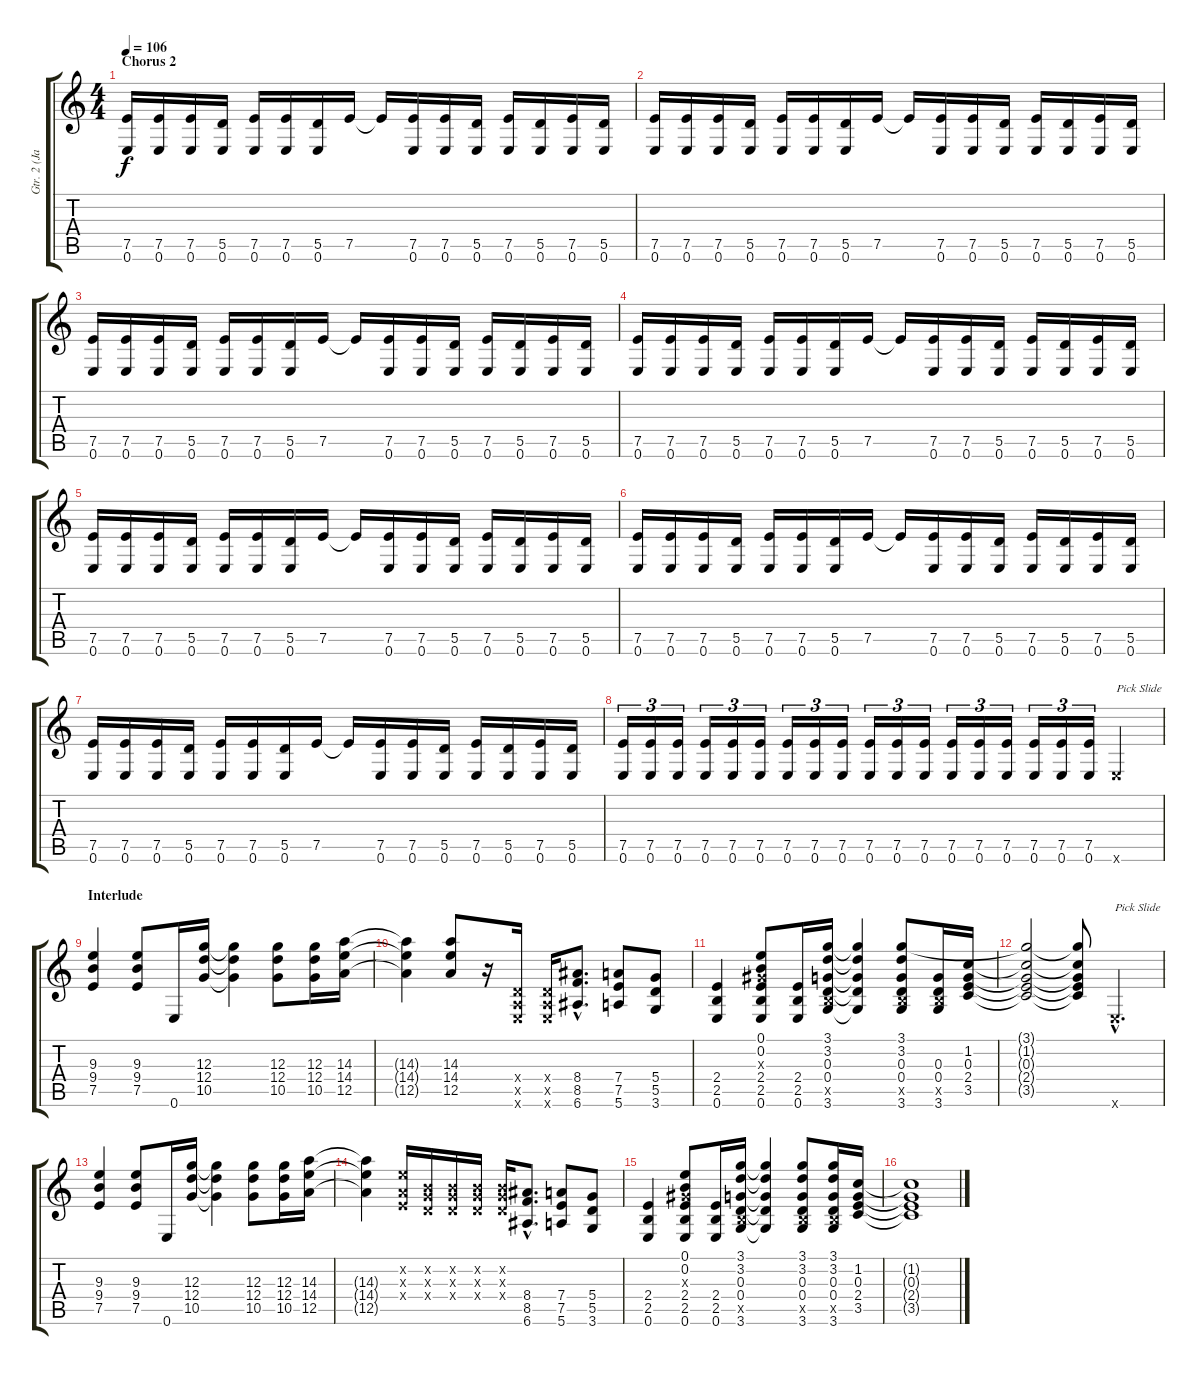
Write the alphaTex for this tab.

\track ("Gtr. 2 (James)" "Gtr. 2 (Ja") {instrument distortionguitar}
\staff {score tabs}
\tuning (E4 B3 G3 D3 A2 E2) {hide}
\ts (4 4)
\section ("" "Chorus 2")
\tempo 106
\clef g2
\ks c
(7.5 0.6).16{dy f} (7.5 0.6).16 (7.5 0.6).16 (5.5 0.6).16 (7.5 0.6).16 (7.5 0.6).16 (5.5 0.6).16 7.5.16 7.5{t}.16 (7.5 0.6).16 (7.5 0.6).16 (5.5 0.6).16 (7.5 0.6).16 (5.5 0.6).16 (7.5 0.6).16 (5.5 0.6).16 |
(7.5 0.6).16 (7.5 0.6).16 (7.5 0.6).16 (5.5 0.6).16 (7.5 0.6).16 (7.5 0.6).16 (5.5 0.6).16 7.5.16 7.5{t}.16 (7.5 0.6).16 (7.5 0.6).16 (5.5 0.6).16 (7.5 0.6).16 (5.5 0.6).16 (7.5 0.6).16 (5.5 0.6).16 |
(7.5 0.6).16 (7.5 0.6).16 (7.5 0.6).16 (5.5 0.6).16 (7.5 0.6).16 (7.5 0.6).16 (5.5 0.6).16 7.5.16 7.5{t}.16 (7.5 0.6).16 (7.5 0.6).16 (5.5 0.6).16 (7.5 0.6).16 (5.5 0.6).16 (7.5 0.6).16 (5.5 0.6).16 |
(7.5 0.6).16 (7.5 0.6).16 (7.5 0.6).16 (5.5 0.6).16 (7.5 0.6).16 (7.5 0.6).16 (5.5 0.6).16 7.5.16 7.5{t}.16 (7.5 0.6).16 (7.5 0.6).16 (5.5 0.6).16 (7.5 0.6).16 (5.5 0.6).16 (7.5 0.6).16 (5.5 0.6).16 |
(7.5 0.6).16 (7.5 0.6).16 (7.5 0.6).16 (5.5 0.6).16 (7.5 0.6).16 (7.5 0.6).16 (5.5 0.6).16 7.5.16 7.5{t}.16 (7.5 0.6).16 (7.5 0.6).16 (5.5 0.6).16 (7.5 0.6).16 (5.5 0.6).16 (7.5 0.6).16 (5.5 0.6).16 |
(7.5 0.6).16 (7.5 0.6).16 (7.5 0.6).16 (5.5 0.6).16 (7.5 0.6).16 (7.5 0.6).16 (5.5 0.6).16 7.5.16 7.5{t}.16 (7.5 0.6).16 (7.5 0.6).16 (5.5 0.6).16 (7.5 0.6).16 (5.5 0.6).16 (7.5 0.6).16 (5.5 0.6).16 |
(7.5 0.6).16 (7.5 0.6).16 (7.5 0.6).16 (5.5 0.6).16 (7.5 0.6).16 (7.5 0.6).16 (5.5 0.6).16 7.5.16 7.5{t}.16 (7.5 0.6).16 (7.5 0.6).16 (5.5 0.6).16 (7.5 0.6).16 (5.5 0.6).16 (7.5 0.6).16 (5.5 0.6).16 |
(7.5 0.6).16{tu (3 2)} (7.5 0.6).16{tu (3 2)} (7.5 0.6).16{tu (3 2)} (7.5 0.6).16{tu (3 2)} (7.5 0.6).16{tu (3 2)} (7.5 0.6).16{tu (3 2)} (7.5 0.6).16{tu (3 2)} (7.5 0.6).16{tu (3 2)} (7.5 0.6).16{tu (3 2)} (7.5 0.6).16{tu (3 2)} (7.5 0.6).16{tu (3 2)} (7.5 0.6).16{tu (3 2)} (7.5 0.6).16{tu (3 2)} (7.5 0.6).16{tu (3 2)} (7.5 0.6).16{tu (3 2)} (7.5 0.6).16{tu (3 2)} (7.5 0.6).16{tu (3 2)} (7.5 0.6).16{tu (3 2)} 0.6{x}.4{txt "Pick Slide"} |
\section ("" "Interlude")
(9.3 9.4 7.5).4 (9.3 9.4 7.5).8 0.6.16 (12.3 12.4 10.5).16 (12.3{t} 12.4{t} 10.5{t}).4 (12.3 12.4 10.5).8 (12.3 12.4 10.5).16 (14.3 14.4 12.5).16 |
(14.3{t} 14.4{t} 12.5{t}).4 (14.3 14.4 12.5).8 r.16 (0.4{x} 0.5{x} 0.6{x}).16 (0.4{x} 0.5{x} 0.6{x}).16 (8.4{hac} 8.5{hac} 6.6{hac}).8{d} (7.4 7.5 5.6).8 (5.4 5.5 3.6).8 |
(2.4 2.5 0.6).4 (0.1 0.2 1.3{x} 2.4 2.5 0.6).8 (2.4 2.5 0.6).16 (3.1 3.2 0.3 0.4 2.5{x} 3.6).16 (3.1{t} 3.2{t} 0.3{t} 0.4{t} 3.6{t}).4 (3.1 3.2 0.3 0.4 2.5{x} 3.6).8 (0.3 0.4 2.5{x} 3.6).16 (1.2 0.3 2.4 3.5).16 |
(3.1{t} 1.2{t} 0.3{t} 2.4{t} 3.5{t}).2 (3.1{t} 1.2{t} 0.3{t} 2.4{t} 3.5{t}).8 0.6{hac x}.4{d txt "Pick Slide"} |
(9.3 9.4 7.5).4 (9.3 9.4 7.5).8 0.6.16 (12.3 12.4 10.5).16 (12.3{t} 12.4{t} 10.5{t}).4 (12.3 12.4 10.5).8 (12.3 12.4 10.5).16 (14.3 14.4 12.5).16 |
(14.3{t} 14.4{t} 12.5{t}).4 (5.2{x} 2.3{x} 2.4{x}).16 (0.2{x} 0.3{x} 0.4{x}).16 (0.2{x} 0.3{x} 0.4{x}).16 (0.2{x} 0.3{x} 0.4{x}).16 (0.2{x} 0.3{x} 0.4{x}).16 (8.4{hac} 8.5{hac} 6.6{hac}).8{d} (7.4 7.5 5.6).8 (5.4 5.5 3.6).8 |
(2.4 2.5 0.6).4 (0.1 0.2 1.3{x} 2.4 2.5 0.6).8 (2.4 2.5 0.6).16 (3.1 3.2 0.3 0.4 2.5{x} 3.6).16 (3.1{t} 3.2{t} 0.3{t} 0.4{t} 3.6{t}).4 (3.1 3.2 0.3 0.4 2.5{x} 3.6).8 (3.1 3.2 0.3 0.4 2.5{x} 3.6).16 (1.2 0.3 2.4 3.5).16 |
(1.2{t} 0.3{t} 2.4{t} 3.5{t}).1
